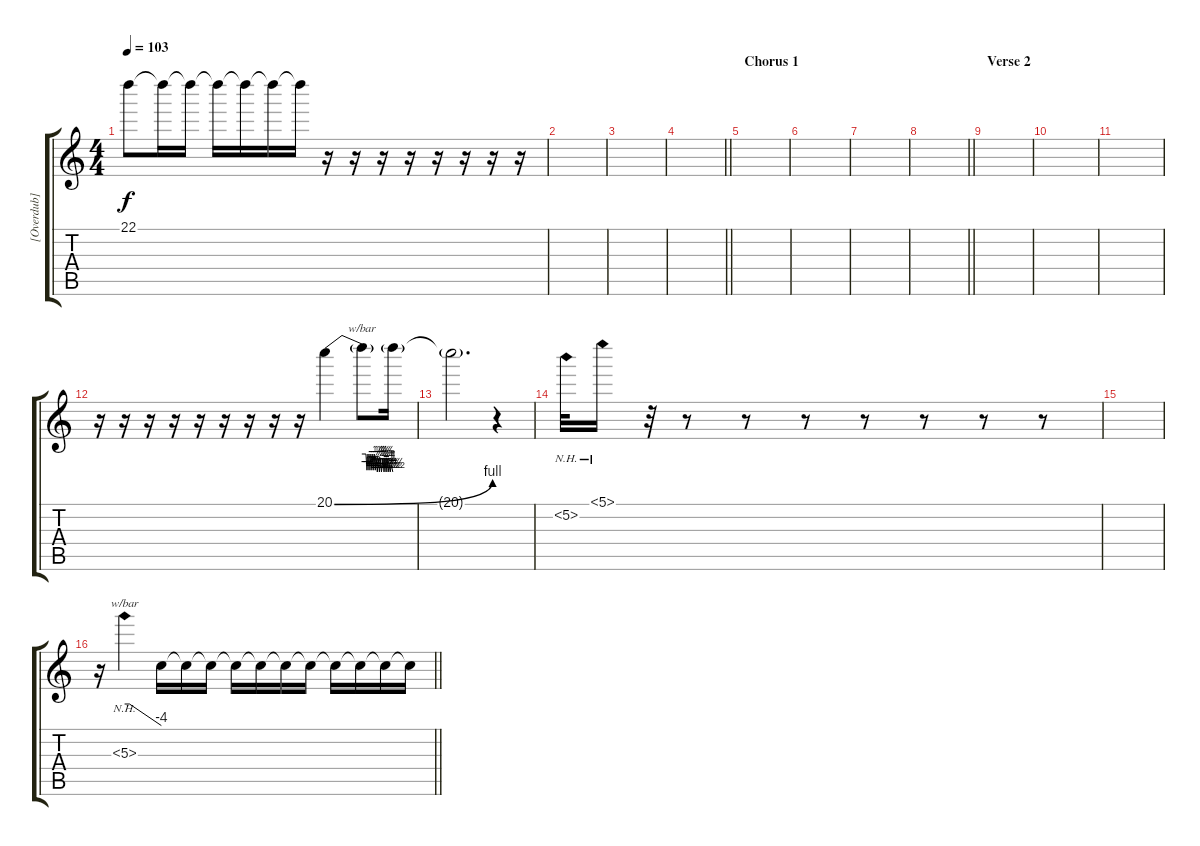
\track ("[Overdub]" "[Overdub]") {instrument distortionguitar}
\staff {score tabs}
\tuning (E4 B3 G3 D3 A2 E2) {hide}
\ts (4 4)
\tempo 103
\clef g2
\ks c
22.1{t}.8{dy f} 22.1{t}.16 22.1{t}.16 22.1{t}.16 22.1{t}.16 22.1{t}.16 22.1{t}.16 r.16 r.16 r.16 r.16 r.16 r.16 r.16 r.16 |
|
|
\barLineRight lightlight
|
\section ("" "Chorus 1")
|
|
|
\barLineRight lightlight
|
\section ("" "Verse 2")
|
|
|
r.16 r.16 r.16 r.16 r.16 r.16 r.16 r.16 r.16 20.1{be (bend 0 0 60 4)}.4 20.1{t}.8{tbe (custom default 0 0 8 0 10 -8 12 0 14 -8 16 0 18 -8 20 0 22 -8 24 0 26 -8 28 -2 30 -10 32 -2 34 -10 36 -2 38 -10 41 -2 43 -10 45 -2 47 -10 49 -2 51 -10 53 -4 55 -10 57 -4 60 -10)} 20.1{t}.16 |
20.1{t}.2{d} r.4 |
5.2{nh}.32{volume 7} 5.1{nh}.16 r.32 r.8 r.8 r.8 r.8 r.8 r.8 r.8 |
|
\barLineRight lightlight
r.16{volume 14} 5.3{nh}.4{tbe (custom default 0 0 8 0 60 -16)} 5.3{t}.16 5.3{t}.16 5.3{t}.16 5.3{t}.16 5.3{t}.16 5.3{t}.16 5.3{t}.16 5.3{t}.16 5.3{t}.16 5.3{t}.16 5.3{t}.16
